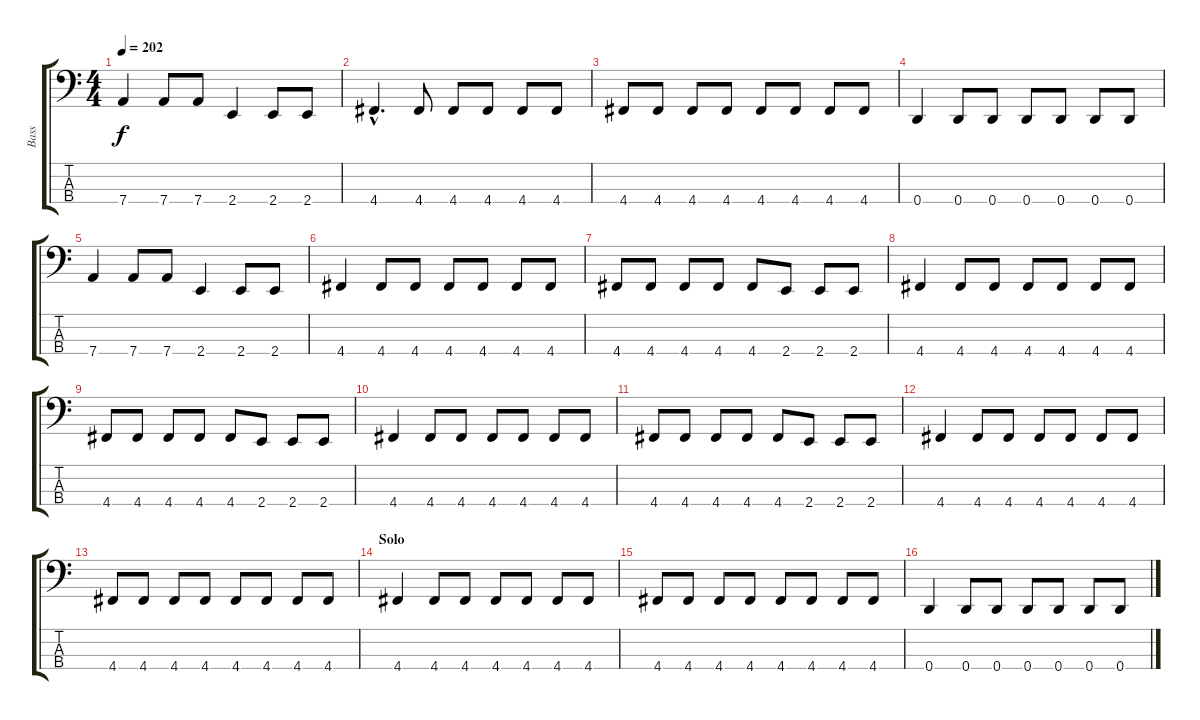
\track ("Bass" "Bass") {instrument electricbassfinger}
\staff {score tabs}
\tuning (G2 D2 A1 D1) {hide}
\ts (4 4)
\tempo 202
\clef f4
\ks c
7.4.4{dy f} 7.4.8 7.4.8 2.4.4 2.4.8 2.4.8 |
4.4{hac}.4{d} 4.4.8 4.4.8 4.4.8 4.4.8 4.4.8 |
4.4.8 4.4.8 4.4.8 4.4.8 4.4.8 4.4.8 4.4.8 4.4.8 |
0.4.4 0.4.8 0.4.8 0.4.8 0.4.8 0.4.8 0.4.8 |
7.4.4 7.4.8 7.4.8 2.4.4 2.4.8 2.4.8 |
4.4.4 4.4.8 4.4.8 4.4.8 4.4.8 4.4.8 4.4.8 |
4.4.8 4.4.8 4.4.8 4.4.8 4.4.8 2.4.8 2.4.8 2.4.8 |
4.4.4 4.4.8 4.4.8 4.4.8 4.4.8 4.4.8 4.4.8 |
4.4.8 4.4.8 4.4.8 4.4.8 4.4.8 2.4.8 2.4.8 2.4.8 |
4.4.4 4.4.8 4.4.8 4.4.8 4.4.8 4.4.8 4.4.8 |
4.4.8 4.4.8 4.4.8 4.4.8 4.4.8 2.4.8 2.4.8 2.4.8 |
4.4.4 4.4.8 4.4.8 4.4.8 4.4.8 4.4.8 4.4.8 |
4.4.8 4.4.8 4.4.8 4.4.8 4.4.8 4.4.8 4.4.8 4.4.8 |
\section ("" "Solo")
4.4.4 4.4.8 4.4.8 4.4.8 4.4.8 4.4.8 4.4.8 |
4.4.8 4.4.8 4.4.8 4.4.8 4.4.8 4.4.8 4.4.8 4.4.8 |
0.4.4 0.4.8 0.4.8 0.4.8 0.4.8 0.4.8 0.4.8
